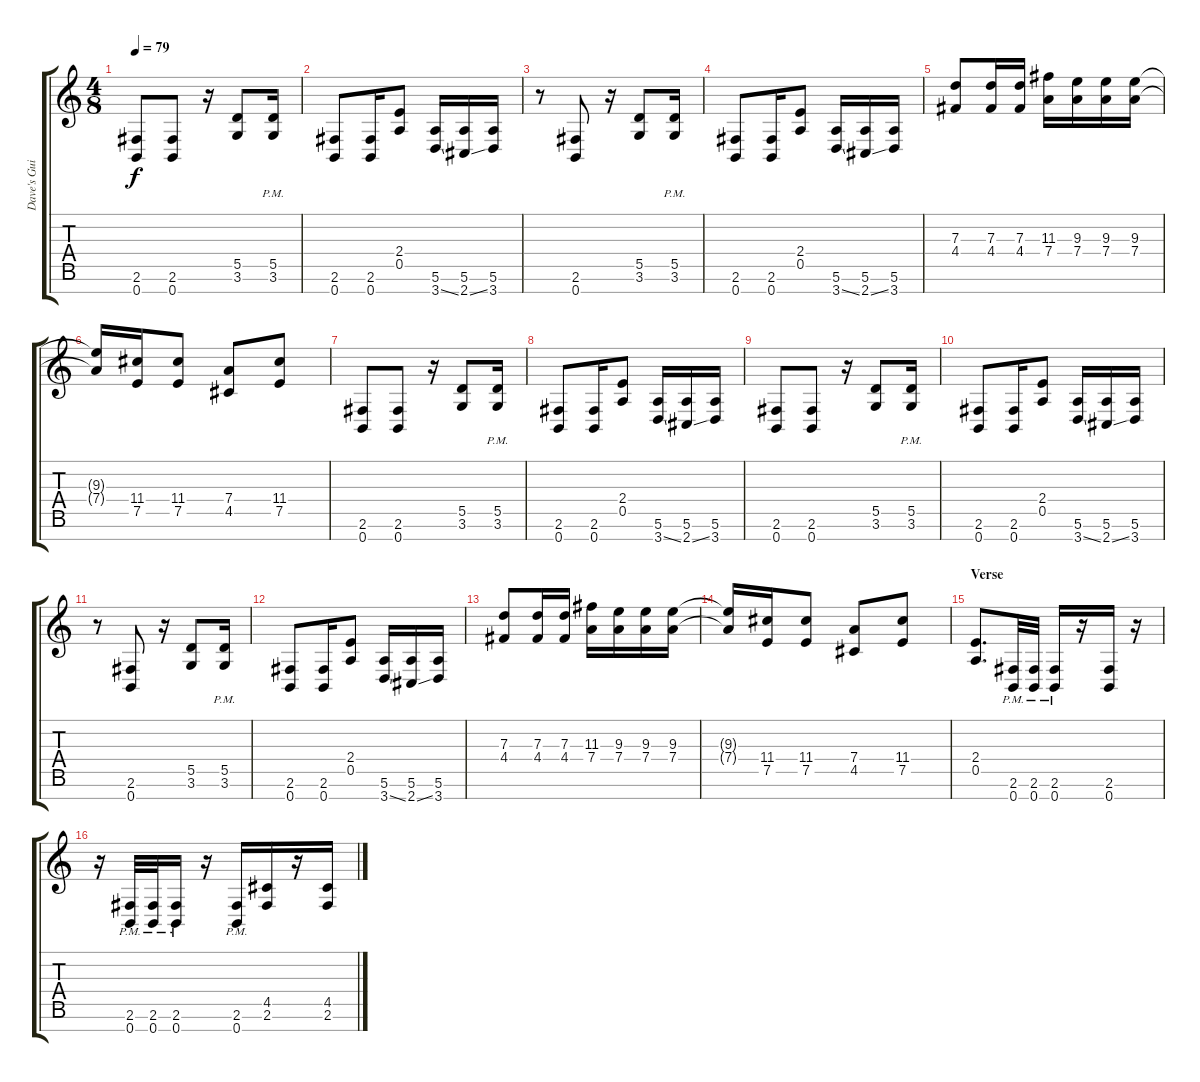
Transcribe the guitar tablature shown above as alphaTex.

\track ("Dave's Guitar" "Dave's Gui") {instrument distortionguitar}
\staff {score tabs}
\tuning (E4 B3 G3 D3 A2 E2 B1) {hide}
\ts (4 8)
\tempo 79
\clef g2
\ks c
(2.6 0.7).8{dy f} (2.6 0.7).8 r.16 (5.5 3.6).8 (5.5{pm} 3.6{pm}).16 |
(2.6 0.7).8 (2.6 0.7).16 (2.4 0.5).8 (5.6 3.7{ss}).16 (5.6 2.7{ss}).16 (5.6 3.7).16 |
r.8 (2.6 0.7).8 r.16 (5.5 3.6).8 (5.5{pm} 3.6{pm}).16 |
(2.6 0.7).8 (2.6 0.7).16 (2.4 0.5).8 (5.6 3.7{ss}).16 (5.6 2.7{ss}).16 (5.6 3.7).16 |
(7.3 4.4).8 (7.3 4.4).16 (7.3 4.4).16 (11.3 7.4).16 (9.3 7.4).16 (9.3 7.4).16 (9.3 7.4).16 |
(9.3{t} 7.4{t}).16 (11.4 7.5).16 (11.4 7.5).8 (7.4 4.5).8 (11.4 7.5).8 |
(2.6 0.7).8 (2.6 0.7).8 r.16 (5.5 3.6).8 (5.5{pm} 3.6{pm}).16 |
(2.6 0.7).8 (2.6 0.7).16 (2.4 0.5).8 (5.6 3.7{ss}).16 (5.6 2.7{ss}).16 (5.6 3.7).16 |
(2.6 0.7).8 (2.6 0.7).8 r.16 (5.5 3.6).8 (5.5{pm} 3.6{pm}).16 |
(2.6 0.7).8 (2.6 0.7).16 (2.4 0.5).8 (5.6 3.7{ss}).16 (5.6 2.7{ss}).16 (5.6 3.7).16 |
r.8 (2.6 0.7).8 r.16 (5.5 3.6).8 (5.5{pm} 3.6{pm}).16 |
(2.6 0.7).8 (2.6 0.7).16 (2.4 0.5).8 (5.6 3.7{ss}).16 (5.6 2.7{ss}).16 (5.6 3.7).16 |
(7.3 4.4).8 (7.3 4.4).16 (7.3 4.4).16 (11.3 7.4).16 (9.3 7.4).16 (9.3 7.4).16 (9.3 7.4).16 |
(9.3{t} 7.4{t}).16 (11.4 7.5).16 (11.4 7.5).8 (7.4 4.5).8 (11.4 7.5).8 |
\section ("" "Verse")
(2.4 0.5).8{d} (2.6{pm} 0.7{pm}).32 (2.6{pm} 0.7{pm}).32 (2.6{pm} 0.7{pm}).16 r.16 (2.6 0.7).16 r.16 |
r.16 (2.6{pm} 0.7{pm}).32 (2.6{pm} 0.7{pm}).32 (2.6{pm} 0.7{pm}).16 r.16 (2.6{pm} 0.7{pm}).16 (4.5 2.6).16 r.16 (4.5 2.6).16
